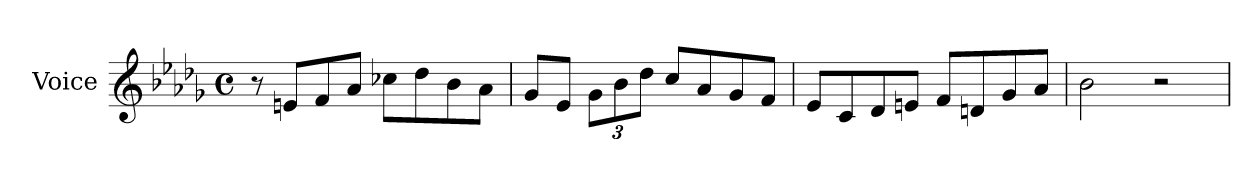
**kern
*part1
*staff1
*I"Voice
*I'Voice
*clefG2
*k[b-e-a-d-g-]
*M4/4
*met(c)
=1
8r
8en/L
8f/
8a-/J
8cc-X\L
8dd-\
8b-\
8a-\J
=2
8g-/L
8e-/J
12g-\L
12b-\
12dd-\J
8cc/L
8a-/
8g-/
8f/J
=3
8e-/L
8c/
8d-/
8en/J
8f/L
8dn/
8g-/
8a-/J
=4
2b-\
2rcc
=
*-
